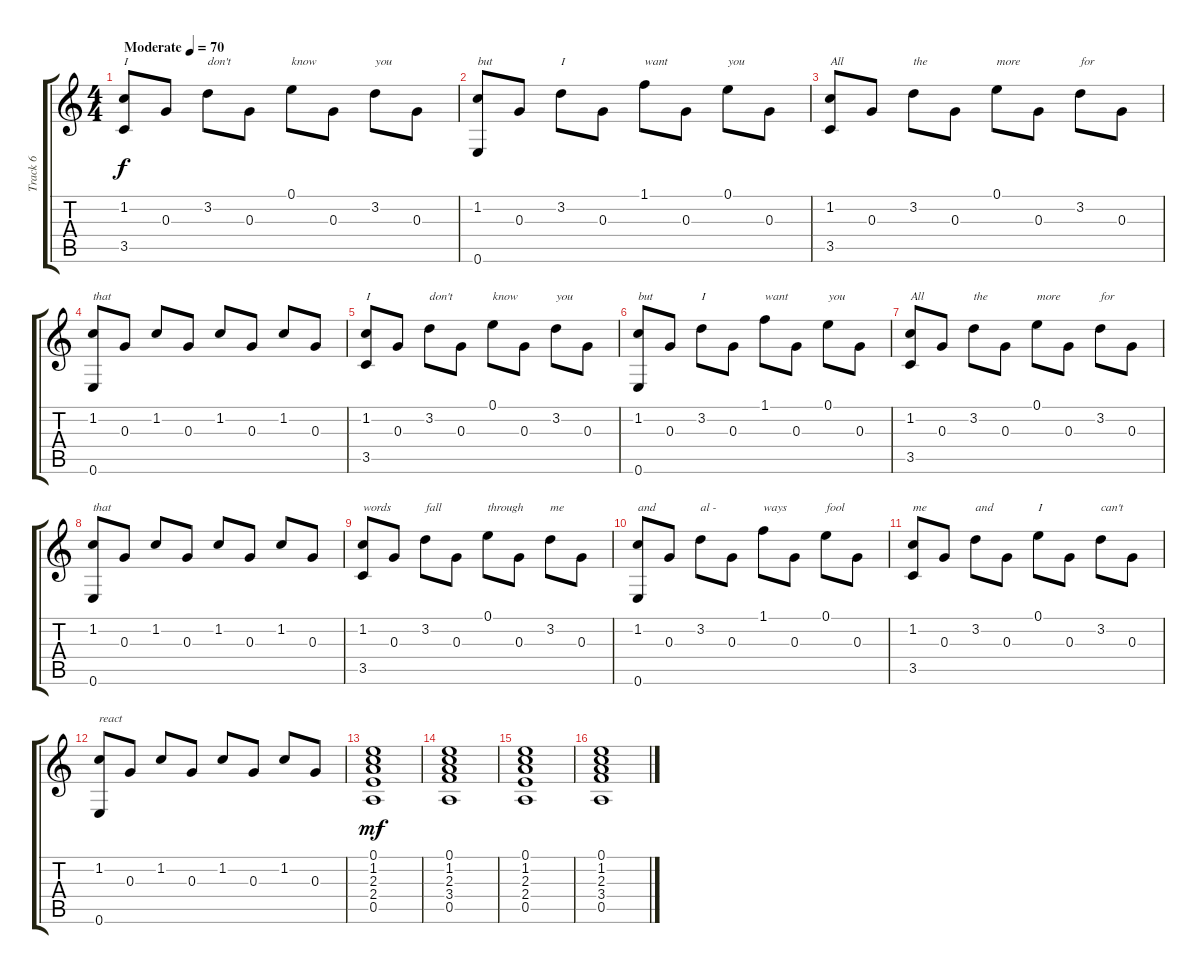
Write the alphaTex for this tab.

\track ("Track 6" "Track 6") {instrument acousticguitarsteel}
\staff {score tabs}
\tuning (E4 B3 G3 D3 A2 E2) {hide}
\ts (4 4)
\tempo (70 "Moderate")
\clef g2
\ks c
(1.2 3.5).8{txt "I" dy f instrument acousticguitarsteel} 0.3.8 3.2.8{txt "don't"} 0.3.8 0.1.8{txt "know"} 0.3.8 3.2.8{txt "you"} 0.3.8 |
(1.2 0.6).8{txt "but"} 0.3.8 3.2.8{txt "I"} 0.3.8 1.1.8{txt "want"} 0.3.8 0.1.8{txt "you"} 0.3.8 |
(1.2 3.5).8{txt "All"} 0.3.8 3.2.8{txt "the"} 0.3.8 0.1.8{txt "more"} 0.3.8 3.2.8{txt "for"} 0.3.8 |
(1.2 0.6).8{txt "that"} 0.3.8 1.2.8 0.3.8 1.2.8 0.3.8 1.2.8 0.3.8 |
(1.2 3.5).8{txt "I"} 0.3.8 3.2.8{txt "don't"} 0.3.8 0.1.8{txt "know"} 0.3.8 3.2.8{txt "you"} 0.3.8 |
(1.2 0.6).8{txt "but"} 0.3.8 3.2.8{txt "I"} 0.3.8 1.1.8{txt "want"} 0.3.8 0.1.8{txt "you"} 0.3.8 |
(1.2 3.5).8{txt "All"} 0.3.8 3.2.8{txt "the"} 0.3.8 0.1.8{txt "more"} 0.3.8 3.2.8{txt "for"} 0.3.8 |
(1.2 0.6).8{txt "that"} 0.3.8 1.2.8 0.3.8 1.2.8 0.3.8 1.2.8 0.3.8 |
(1.2 3.5).8{txt "words"} 0.3.8 3.2.8{txt "fall"} 0.3.8 0.1.8{txt "through"} 0.3.8 3.2.8{txt "me"} 0.3.8 |
(1.2 0.6).8{txt "and"} 0.3.8 3.2.8{txt "al - "} 0.3.8 1.1.8{txt "ways"} 0.3.8 0.1.8{txt "fool"} 0.3.8 |
(1.2 3.5).8{txt "me"} 0.3.8 3.2.8{txt "and"} 0.3.8 0.1.8{txt "I"} 0.3.8 3.2.8{txt "can't"} 0.3.8 |
(1.2 0.6).8{txt "react"} 0.3.8 1.2.8 0.3.8 1.2.8 0.3.8 1.2.8 0.3.8 |
(0.1 1.2 2.3 2.4 0.5).1{dy mf} |
(0.1 1.2 2.3 3.4 0.5).1 |
(0.1 1.2 2.3 2.4 0.5).1 |
(0.1 1.2 2.3 3.4 0.5).1
